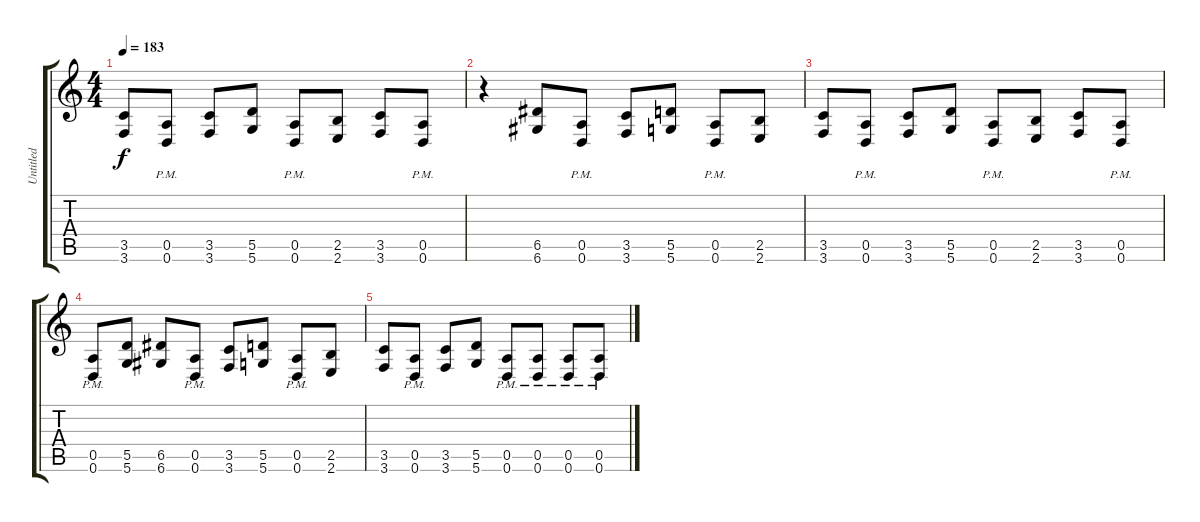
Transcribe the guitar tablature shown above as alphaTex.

\track ("Untitled" "Untitled") {instrument acousticguitarnylon}
\staff {score tabs}
\tuning (E4 B3 G3 D3 A2 D2) {hide}
\ts (4 4)
\tempo 183
\clef g2
\ks c
(3.5 3.6).8{dy f} (0.5{pm} 0.6{pm}).8 (3.5 3.6).8 (5.5 5.6).8 (0.5{pm} 0.6{pm}).8 (2.5 2.6).8 (3.5 3.6).8 (0.5{pm} 0.6{pm}).8 |
r.4 (6.5 6.6).8 (0.5{pm} 0.6{pm}).8 (3.5 3.6).8 (5.5 5.6).8 (0.5{pm} 0.6{pm}).8 (2.5 2.6).8 |
(3.5 3.6).8 (0.5{pm} 0.6{pm}).8 (3.5 3.6).8 (5.5 5.6).8 (0.5{pm} 0.6{pm}).8 (2.5 2.6).8 (3.5 3.6).8 (0.5{pm} 0.6{pm}).8 |
(0.5{pm} 0.6{pm}).8 (5.5 5.6).8 (6.5 6.6).8 (0.5{pm} 0.6{pm}).8 (3.5 3.6).8 (5.5 5.6).8 (0.5{pm} 0.6{pm}).8 (2.5 2.6).8 |
(3.5 3.6).8 (0.5{pm} 0.6{pm}).8 (3.5 3.6).8 (5.5 5.6).8 (0.5{pm} 0.6{pm}).8 (0.5{pm} 0.6{pm}).8 (0.5{pm} 0.6{pm}).8 (0.5{pm} 0.6{pm}).8
